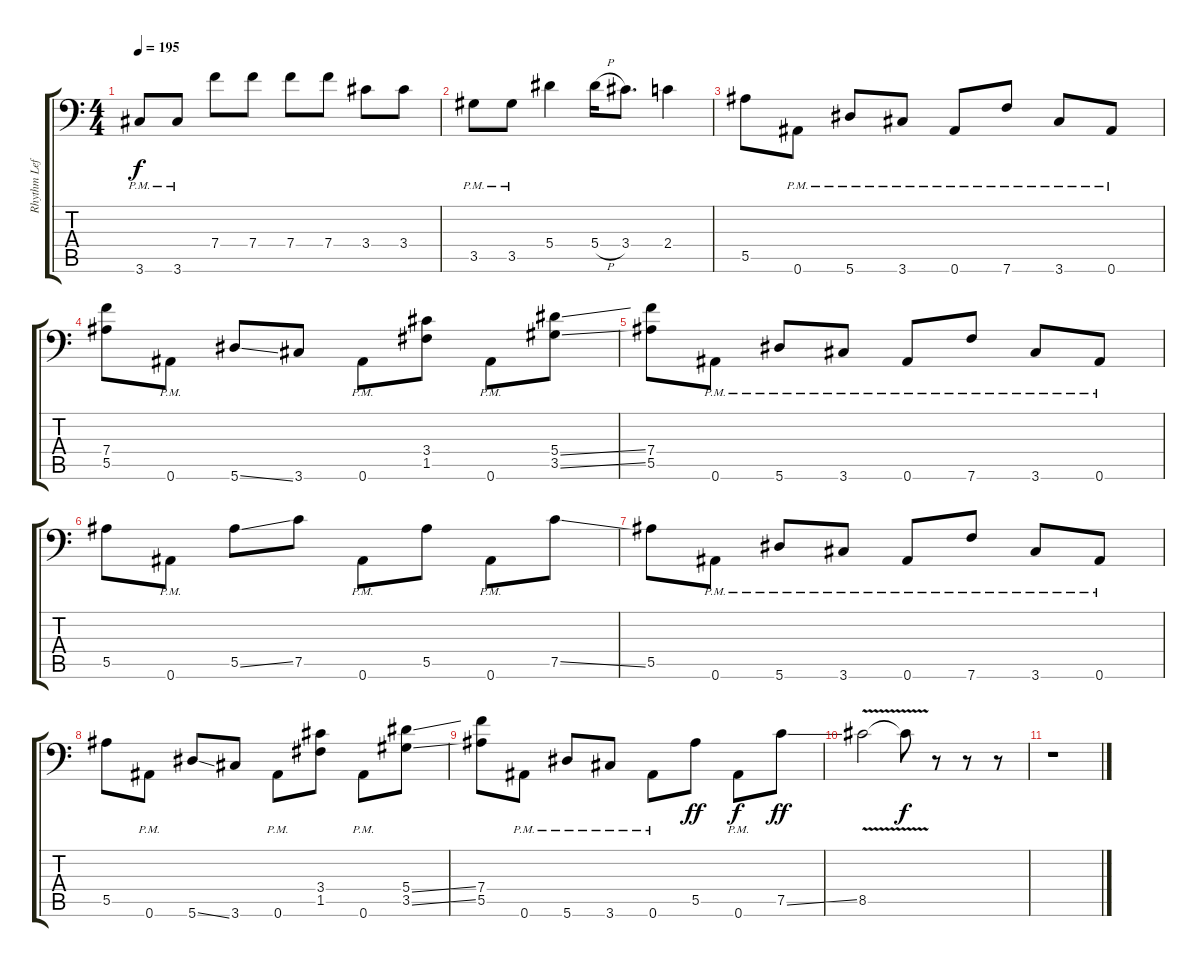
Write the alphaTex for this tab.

\track ("Rhythm Left" "Rhythm Lef") {instrument distortionguitar}
\staff {score tabs}
\tuning (C4 G3 Eb3 Bb2 F2 Bb1) {hide}
\ts (4 4)
\tempo 195
\clef f4
\ks c
3.6{pm}.8{dy f} 3.6{pm}.8 7.4.8 7.4.8 7.4.8 7.4.8 3.4.8 3.4.8 |
3.5{pm}.8 3.5{pm}.8 5.4.4 5.4{h}.16 3.4.8{d} 2.4.4 |
5.5.8 0.6{pm}.8 5.6{pm}.8 3.6{pm}.8 0.6{pm}.8 7.6{pm}.8 3.6{pm}.8 0.6{pm}.8 |
(7.4 5.5).8 0.6{pm}.8 5.6{ss}.8 3.6.8 0.6{pm}.8 (3.4 1.5).8 0.6{pm}.8 (5.4{ss} 3.5{ss}).8 |
(7.4 5.5).8 0.6{pm}.8 5.6{pm}.8 3.6{pm}.8 0.6{pm}.8 7.6{pm}.8 3.6{pm}.8 0.6{pm}.8 |
5.5.8 0.6{pm}.8 5.5{ss}.8 7.5.8 0.6{pm}.8 5.5.8 0.6{pm}.8 7.5{ss}.8 |
5.5.8 0.6{pm}.8 5.6{pm}.8 3.6{pm}.8 0.6{pm}.8 7.6{pm}.8 3.6{pm}.8 0.6{pm}.8 |
5.5.8 0.6{pm}.8 5.6{ss}.8 3.6.8 0.6{pm}.8 (3.4 1.5).8 0.6{pm}.8 (5.4{ss} 3.5{ss}).8 |
(7.4 5.5).8 0.6{pm}.8 5.6{pm}.8 3.6{pm}.8 0.6{pm}.8 5.5.8{dy ff} 0.6{pm}.8{dy f} 7.5{ss}.8{dy ff} |
8.5{v}.2 8.5{t}.8{dy f} r.8 r.8 r.8 |
r.1
